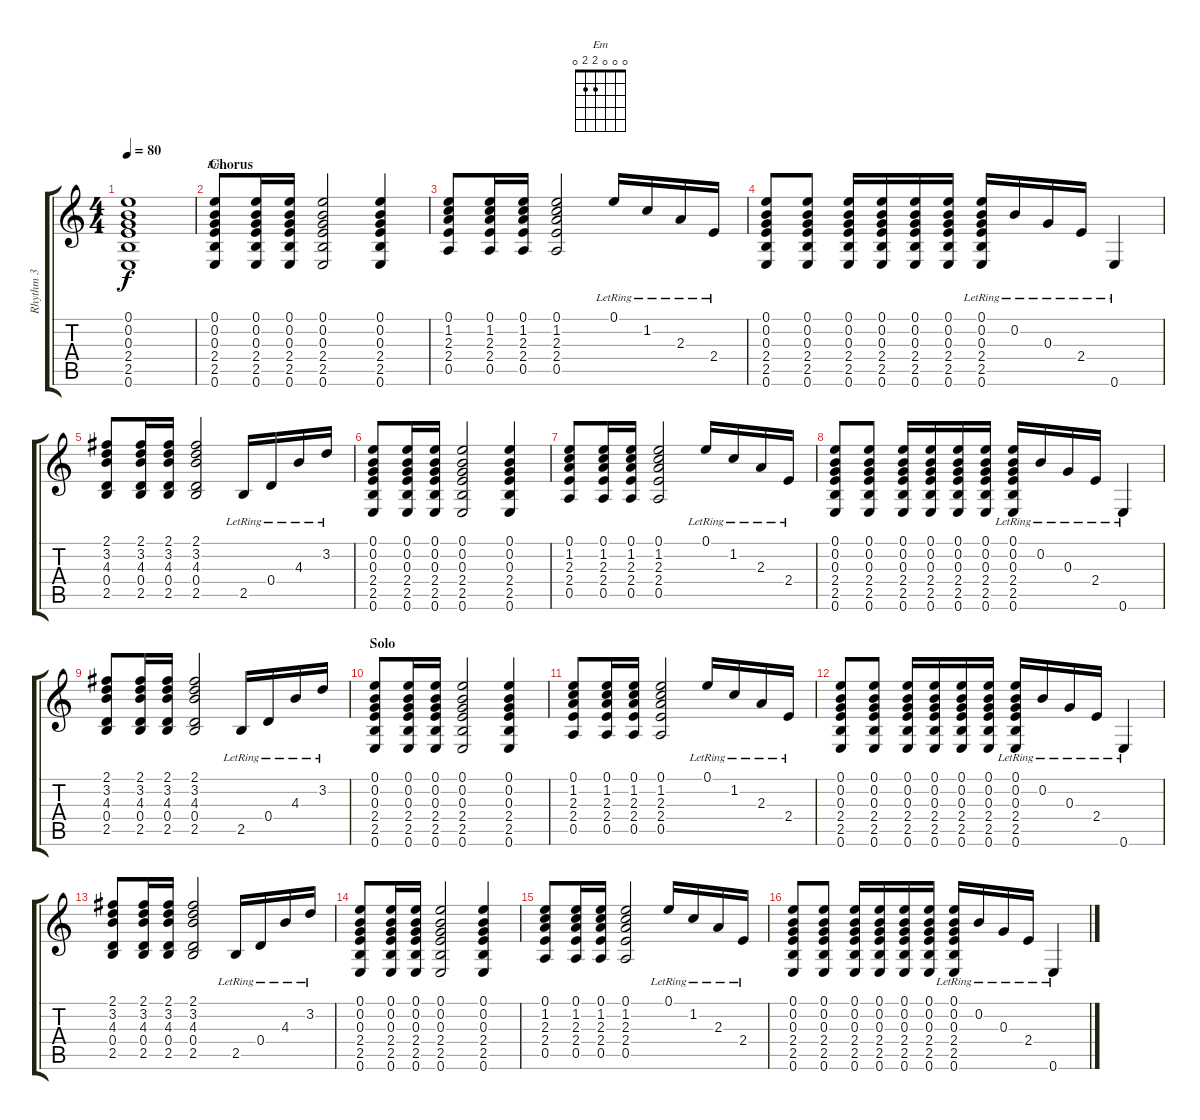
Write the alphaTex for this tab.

\track ("Rhythm 3" "Rhythm 3") {instrument electricguitarclean}
\staff {score tabs}
\tuning (E4 B3 G3 D3 A2 E2) {hide}
\chord ("Em" 0 0 0 2 2 0)
\ts (4 4)
\tempo 80
\clef g2
\ks c
(0.1{t} 0.2{t} 0.3{t} 2.4{t} 2.5{t} 0.6{t}).1{dy f} |
\section ("" "Chorus")
(0.1 0.2 0.3 2.4 2.5 0.6).8{ch "Em"} (0.1 0.2 0.3 2.4 2.5 0.6).16 (0.1 0.2 0.3 2.4 2.5 0.6).16 (0.1 0.2 0.3 2.4 2.5 0.6).2 (0.1 0.2 0.3 2.4 2.5 0.6).4 |
(0.1 1.2 2.3 2.4 0.5).8 (0.1 1.2 2.3 2.4 0.5).16 (0.1 1.2 2.3 2.4 0.5).16 (0.1 1.2 2.3 2.4 0.5).2 0.1{lr}.16 1.2{lr}.16 2.3{lr}.16 2.4{lr}.16 |
(0.1 0.2 0.3 2.4 2.5 0.6).8 (0.1 0.2 0.3 2.4 2.5 0.6).8 (0.1 0.2 0.3 2.4 2.5 0.6).16 (0.1 0.2 0.3 2.4 2.5 0.6).16 (0.1 0.2 0.3 2.4 2.5 0.6).16 (0.1 0.2 0.3 2.4 2.5 0.6).16 (0.1{lr} 0.2{lr} 0.3{lr} 2.4{lr} 2.5{lr} 0.6{lr}).16 0.2{lr}.16 0.3{lr}.16 2.4{lr}.16 0.6{lr}.4 |
(2.1 3.2 4.3 0.4 2.5).8 (2.1 3.2 4.3 0.4 2.5).16 (2.1 3.2 4.3 0.4 2.5).16 (2.1 3.2 4.3 0.4 2.5).2 2.5{lr}.16 0.4{lr}.16 4.3{lr}.16 3.2{lr}.16 |
(0.1 0.2 0.3 2.4 2.5 0.6).8 (0.1 0.2 0.3 2.4 2.5 0.6).16 (0.1 0.2 0.3 2.4 2.5 0.6).16 (0.1 0.2 0.3 2.4 2.5 0.6).2 (0.1 0.2 0.3 2.4 2.5 0.6).4 |
(0.1 1.2 2.3 2.4 0.5).8 (0.1 1.2 2.3 2.4 0.5).16 (0.1 1.2 2.3 2.4 0.5).16 (0.1 1.2 2.3 2.4 0.5).2 0.1{lr}.16 1.2{lr}.16 2.3{lr}.16 2.4{lr}.16 |
(0.1 0.2 0.3 2.4 2.5 0.6).8 (0.1 0.2 0.3 2.4 2.5 0.6).8 (0.1 0.2 0.3 2.4 2.5 0.6).16 (0.1 0.2 0.3 2.4 2.5 0.6).16 (0.1 0.2 0.3 2.4 2.5 0.6).16 (0.1 0.2 0.3 2.4 2.5 0.6).16 (0.1{lr} 0.2{lr} 0.3{lr} 2.4{lr} 2.5{lr} 0.6{lr}).16 0.2{lr}.16 0.3{lr}.16 2.4{lr}.16 0.6{lr}.4 |
(2.1 3.2 4.3 0.4 2.5).8 (2.1 3.2 4.3 0.4 2.5).16 (2.1 3.2 4.3 0.4 2.5).16 (2.1 3.2 4.3 0.4 2.5).2 2.5{lr}.16 0.4{lr}.16 4.3{lr}.16 3.2{lr}.16 |
\section ("" "Solo")
(0.1 0.2 0.3 2.4 2.5 0.6).8 (0.1 0.2 0.3 2.4 2.5 0.6).16 (0.1 0.2 0.3 2.4 2.5 0.6).16 (0.1 0.2 0.3 2.4 2.5 0.6).2 (0.1 0.2 0.3 2.4 2.5 0.6).4 |
(0.1 1.2 2.3 2.4 0.5).8 (0.1 1.2 2.3 2.4 0.5).16 (0.1 1.2 2.3 2.4 0.5).16 (0.1 1.2 2.3 2.4 0.5).2 0.1{lr}.16 1.2{lr}.16 2.3{lr}.16 2.4{lr}.16 |
(0.1 0.2 0.3 2.4 2.5 0.6).8 (0.1 0.2 0.3 2.4 2.5 0.6).8 (0.1 0.2 0.3 2.4 2.5 0.6).16 (0.1 0.2 0.3 2.4 2.5 0.6).16 (0.1 0.2 0.3 2.4 2.5 0.6).16 (0.1 0.2 0.3 2.4 2.5 0.6).16 (0.1{lr} 0.2{lr} 0.3{lr} 2.4{lr} 2.5{lr} 0.6{lr}).16 0.2{lr}.16 0.3{lr}.16 2.4{lr}.16 0.6{lr}.4 |
(2.1 3.2 4.3 0.4 2.5).8 (2.1 3.2 4.3 0.4 2.5).16 (2.1 3.2 4.3 0.4 2.5).16 (2.1 3.2 4.3 0.4 2.5).2 2.5{lr}.16 0.4{lr}.16 4.3{lr}.16 3.2{lr}.16 |
(0.1 0.2 0.3 2.4 2.5 0.6).8 (0.1 0.2 0.3 2.4 2.5 0.6).16 (0.1 0.2 0.3 2.4 2.5 0.6).16 (0.1 0.2 0.3 2.4 2.5 0.6).2 (0.1 0.2 0.3 2.4 2.5 0.6).4 |
(0.1 1.2 2.3 2.4 0.5).8 (0.1 1.2 2.3 2.4 0.5).16 (0.1 1.2 2.3 2.4 0.5).16 (0.1 1.2 2.3 2.4 0.5).2 0.1{lr}.16 1.2{lr}.16 2.3{lr}.16 2.4{lr}.16 |
(0.1 0.2 0.3 2.4 2.5 0.6).8 (0.1 0.2 0.3 2.4 2.5 0.6).8 (0.1 0.2 0.3 2.4 2.5 0.6).16 (0.1 0.2 0.3 2.4 2.5 0.6).16 (0.1 0.2 0.3 2.4 2.5 0.6).16 (0.1 0.2 0.3 2.4 2.5 0.6).16 (0.1{lr} 0.2{lr} 0.3{lr} 2.4{lr} 2.5{lr} 0.6{lr}).16 0.2{lr}.16 0.3{lr}.16 2.4{lr}.16 0.6{lr}.4
